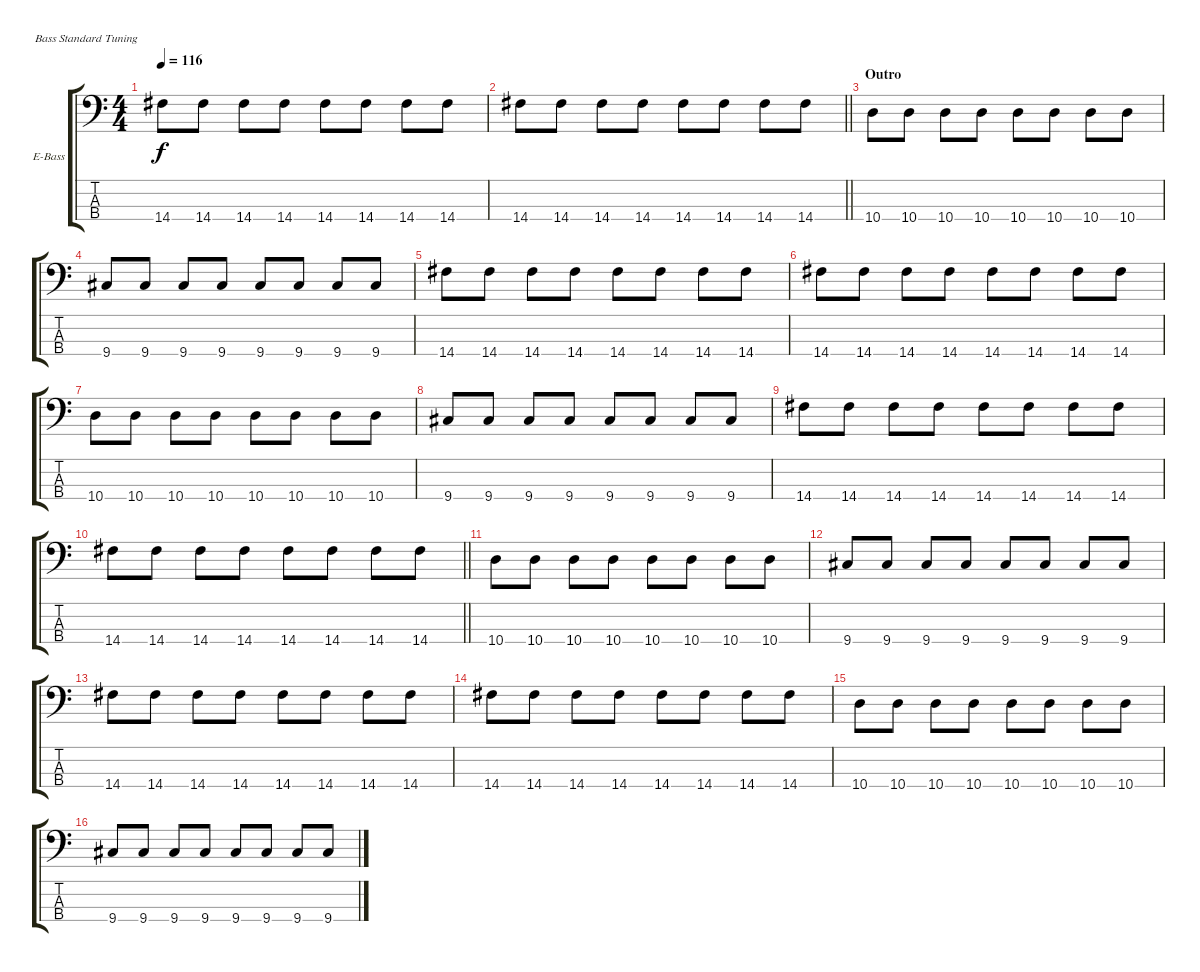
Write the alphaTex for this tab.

\bracketExtendMode groupsimilarinstruments
\firstSystemTrackNameOrientation horizontal
\otherSystemsTrackNameOrientation horizontal
\track ("Bass" "E-Bass") {instrument electricbassfinger}
\staff {score tabs}
\tuning (G2 D2 A1 E1)
\ts (4 4)
\tempo 116
\clef f4
\ks c
14.4.8{dy f} 14.4.8 14.4.8 14.4.8 14.4.8 14.4.8 14.4.8 14.4.8 |
\barLineRight lightlight
14.4.8 14.4.8 14.4.8 14.4.8 14.4.8 14.4.8 14.4.8 14.4.8 |
\section ("" "Outro")
10.4.8 10.4.8 10.4.8 10.4.8 10.4.8 10.4.8 10.4.8 10.4.8 |
9.4.8 9.4.8 9.4.8 9.4.8 9.4.8 9.4.8 9.4.8 9.4.8 |
14.4.8 14.4.8 14.4.8 14.4.8 14.4.8 14.4.8 14.4.8 14.4.8 |
14.4.8 14.4.8 14.4.8 14.4.8 14.4.8 14.4.8 14.4.8 14.4.8 |
10.4.8 10.4.8 10.4.8 10.4.8 10.4.8 10.4.8 10.4.8 10.4.8 |
9.4.8 9.4.8 9.4.8 9.4.8 9.4.8 9.4.8 9.4.8 9.4.8 |
14.4.8 14.4.8 14.4.8 14.4.8 14.4.8 14.4.8 14.4.8 14.4.8 |
\barLineRight lightlight
14.4.8 14.4.8 14.4.8 14.4.8 14.4.8 14.4.8 14.4.8 14.4.8 |
10.4.8 10.4.8 10.4.8 10.4.8 10.4.8 10.4.8 10.4.8 10.4.8 |
9.4.8 9.4.8 9.4.8 9.4.8 9.4.8 9.4.8 9.4.8 9.4.8 |
14.4.8 14.4.8 14.4.8 14.4.8 14.4.8 14.4.8 14.4.8 14.4.8 |
14.4.8 14.4.8 14.4.8 14.4.8 14.4.8 14.4.8 14.4.8 14.4.8 |
10.4.8 10.4.8 10.4.8 10.4.8 10.4.8 10.4.8 10.4.8 10.4.8 |
9.4.8 9.4.8 9.4.8 9.4.8 9.4.8 9.4.8 9.4.8 9.4.8
